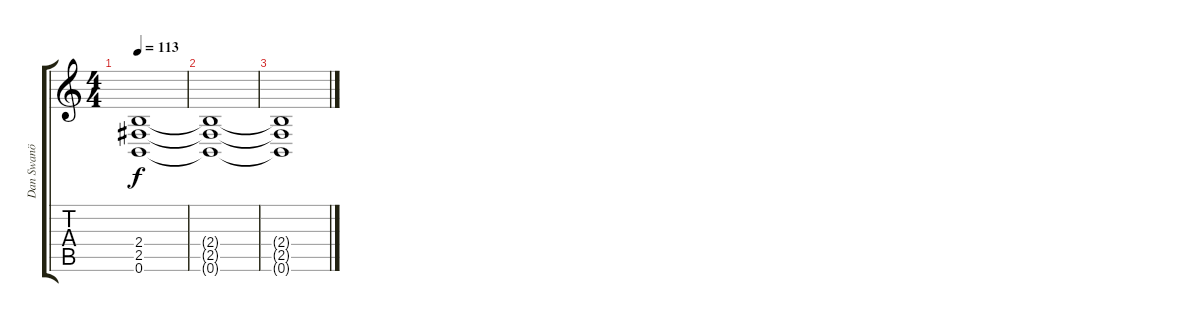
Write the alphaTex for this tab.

\track ("Dan Swanö" "Dan Swanö") {instrument distortionguitar}
\staff {score tabs}
\tuning (B3 Gb3 D3 A2 E2 B1) {hide}
\ts (4 4)
\tempo 113
\clef g2
\ks c
(2.4{t} 2.5{t} 0.6{t}).1{dy f} |
(2.4{t} 2.5{t} 0.6{t}).1 |
(2.4{t} 2.5{t} 0.6{t}).1
